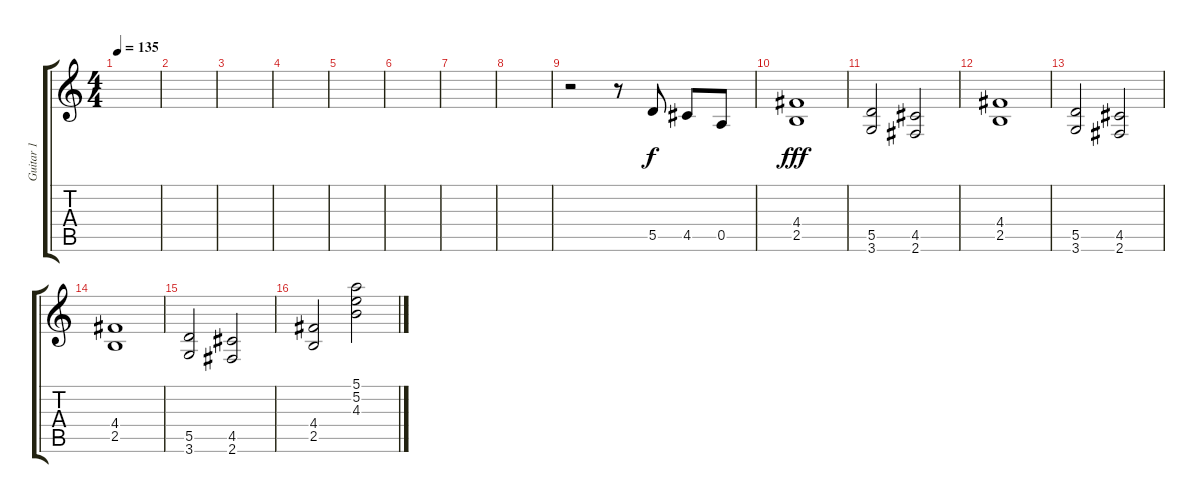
\track ("Guitar 1" "Guitar 1") {instrument overdrivenguitar}
\staff {score tabs}
\tuning (E4 B3 G3 D3 A2 E2) {hide}
\ts (4 4)
\tempo 135
\clef g2
\ks c
|
|
|
|
|
|
|
|
r.2 r.8 5.5.8 4.5.8 0.5.8 |
(4.4 2.5).1{dy fff} |
(5.5 3.6).2 (4.5 2.6).2 |
(4.4 2.5).1 |
(5.5 3.6).2 (4.5 2.6).2 |
(4.4 2.5).1 |
(5.5 3.6).2 (4.5 2.6).2 |
(4.4 2.5).2 (5.1 5.2 4.3).2
